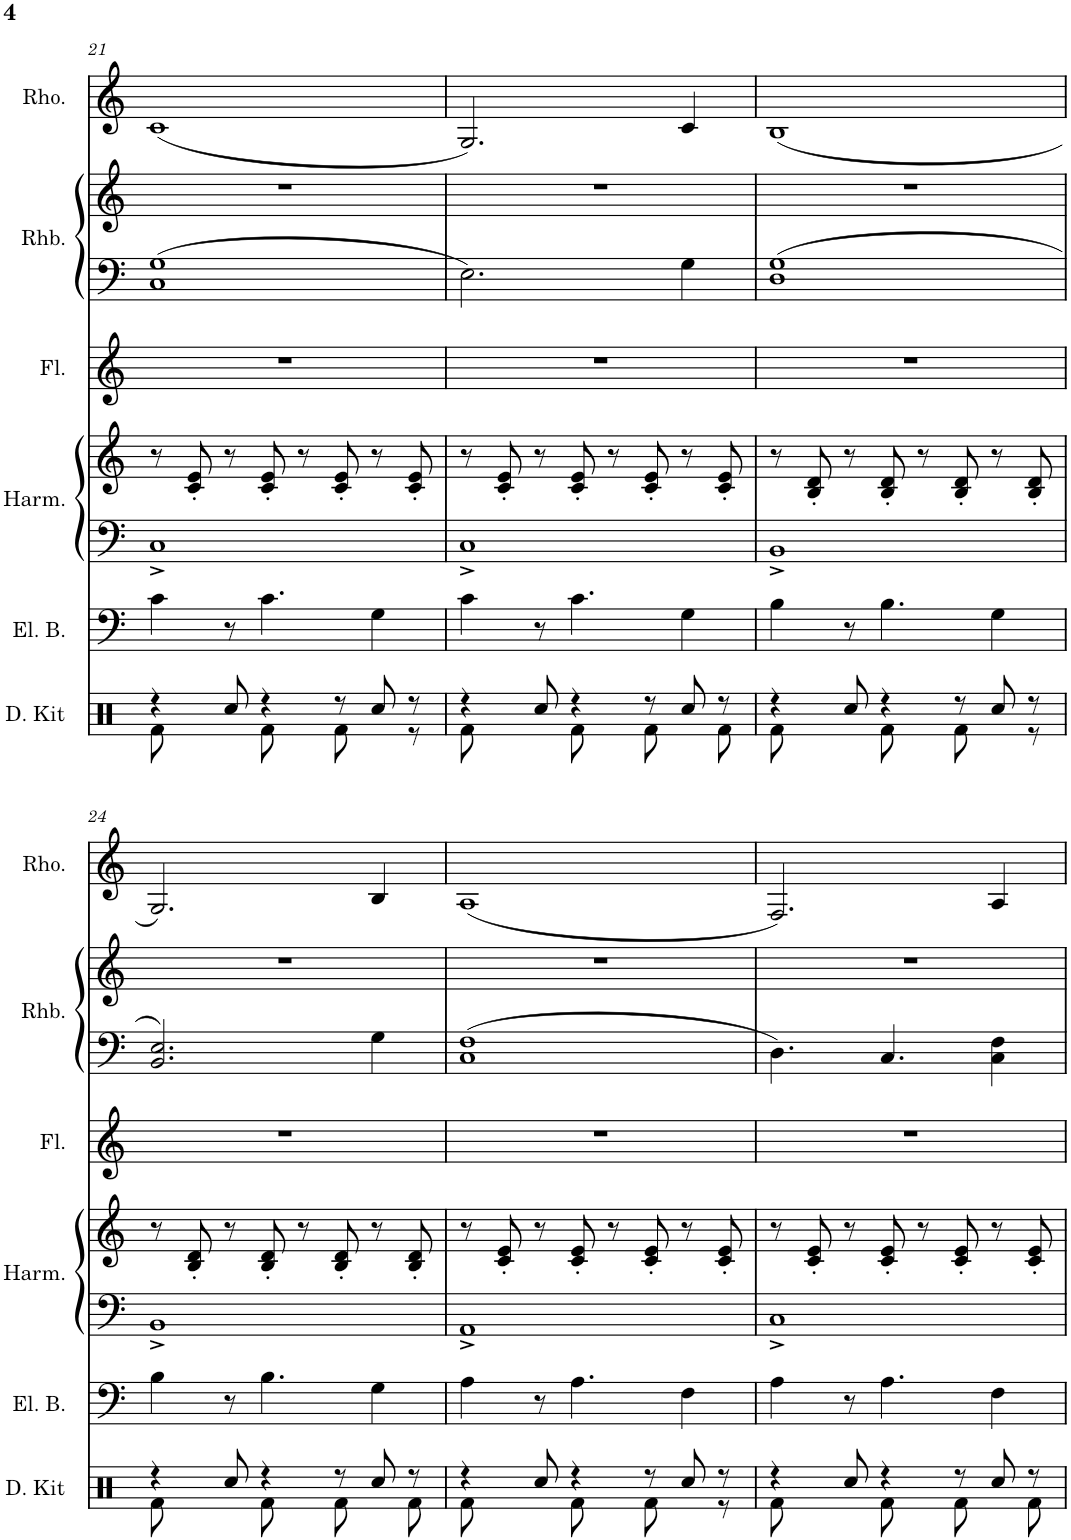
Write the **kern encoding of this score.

**kern	**kern	**kern	**kern	**kern	**kern	**kern	**kern
*part6	*part5	*part4	*part4	*part3	*part2	*part2	*part1
*staff8	*staff7	*staff6	*staff5	*staff4	*staff3	*staff2	*staff1
*I"Drum Kit	*I"Electric Bass	*I"Harmonium	*	*I"Flute	*I"Rhodes Bass	*	*I"Rhodes Piano
*I'D. Kit	*I'El. B.	*I'Harm.	*	*I'Fl.	*I'Rhb.	*	*I'Rho.
!!LO:PB:g=z
*clefX	*clefF4	*clefF4	*clefG2	*clefG2	*clefF4	*clefG2	*clefG2
*	*Trd7c12	*	*	*	*	*	*
*k[]	*k[]	*k[]	*k[]	*k[]	*k[]	*k[]	*k[]
*M4/4	*M4/4	*M4/4	*M4/4	*M4/4	*M4/4	*M4/4	*M4/4
=21	=21	=21	=21	=21	=21	=21	=21
*^	*	*	*	*	*	*	*
4r	8Rf\L	4c\	1C^	8r	1r	1C 1G	1r	(1c
.	4ryy	.	.	8c/' 8e/'	.	.	.	.
8Rcc/	.	8r	.	8r	.	.	.	.
4r	8Rf\J	4.c\	.	8c/' 8e/'	.	.	.	.
.	8ryy	.	.	8r	.	.	.	.
8r	8Rf\	.	.	8c/' 8e/'	.	.	.	.
8Rcc/	8ryy	4G\	.	8r	.	.	.	.
8r	8r	.	.	8c/' 8e/'	.	.	.	.
=22	=22	=22	=22	=22	=22	=22	=22	=22
4r	8Rf\L	4c\	1C^	8r	1r	2.E\	1r	2.G/)
.	4ryy	.	.	8c/' 8e/'	.	.	.	.
8Rcc/	.	8r	.	8r	.	.	.	.
4r	8Rf\J	4.c\	.	8c/' 8e/'	.	.	.	.
.	8ryy	.	.	8r	.	.	.	.
8r	8Rf\L	.	.	8c/' 8e/'	.	.	.	.
8Rcc/	8ryy	4G\	.	8r	.	4G\	.	4c/
8r	8Rf\J	.	.	8c/' 8e/'	.	.	.	.
=23	=23	=23	=23	=23	=23	=23	=23	=23
4r	8Rf\L	4B\	1BB^	8r	1r	1D 1G	1r	(1B
.	4ryy	.	.	8B/' 8d/'	.	.	.	.
8Rcc/	.	8r	.	8r	.	.	.	.
4r	8Rf\J	4.B\	.	8B/' 8d/'	.	.	.	.
.	8ryy	.	.	8r	.	.	.	.
8r	8Rf\	.	.	8B/' 8d/'	.	.	.	.
8Rcc/	8ryy	4G\	.	8r	.	.	.	.
8r	8r	.	.	8B/' 8d/'	.	.	.	.
!!LO:LB:g=z
=24	=24	=24	=24	=24	=24	=24	=24	=24
4r	8Rf\L	4B\	1BB^	8r	1r	2.BB/ 2.E/	1r	2.G/)
.	4ryy	.	.	8B/' 8d/'	.	.	.	.
8Rcc/	.	8r	.	8r	.	.	.	.
4r	8Rf\J	4.B\	.	8B/' 8d/'	.	.	.	.
.	8ryy	.	.	8r	.	.	.	.
8r	8Rf\L	.	.	8B/' 8d/'	.	.	.	.
8Rcc/	8ryy	4G\	.	8r	.	4G\	.	4B/
8r	8Rf\J	.	.	8B/' 8d/'	.	.	.	.
=25	=25	=25	=25	=25	=25	=25	=25	=25
4r	8Rf\L	4A\	1AA^	8r	1r	1C 1F	1r	(1A
.	4ryy	.	.	8c/' 8e/'	.	.	.	.
8Rcc/	.	8r	.	8r	.	.	.	.
4r	8Rf\J	4.A\	.	8c/' 8e/'	.	.	.	.
.	8ryy	.	.	8r	.	.	.	.
8r	8Rf\	.	.	8c/' 8e/'	.	.	.	.
8Rcc/	8ryy	4F\	.	8r	.	.	.	.
8r	8r	.	.	8c/' 8e/'	.	.	.	.
=26	=26	=26	=26	=26	=26	=26	=26	=26
4r	8Rf\L	4A\	1C^	8r	1r	4.D\	1r	2.F/)
.	4ryy	.	.	8c/' 8e/'	.	.	.	.
8Rcc/	.	8r	.	8r	.	.	.	.
4r	8Rf\J	4.A\	.	8c/' 8e/'	.	4.C/	.	.
.	8ryy	.	.	8r	.	.	.	.
8r	8Rf\L	.	.	8c/' 8e/'	.	.	.	.
8Rcc/	8ryy	4F\	.	8r	.	4C\ 4F\	.	4A/
8r	8Rf\J	.	.	8c/' 8e/'	.	.	.	.
*v	*v	*	*	*	*	*	*	*
=	=	=	=	=	=	=	=
*-	*-	*-	*-	*-	*-	*-	*-
